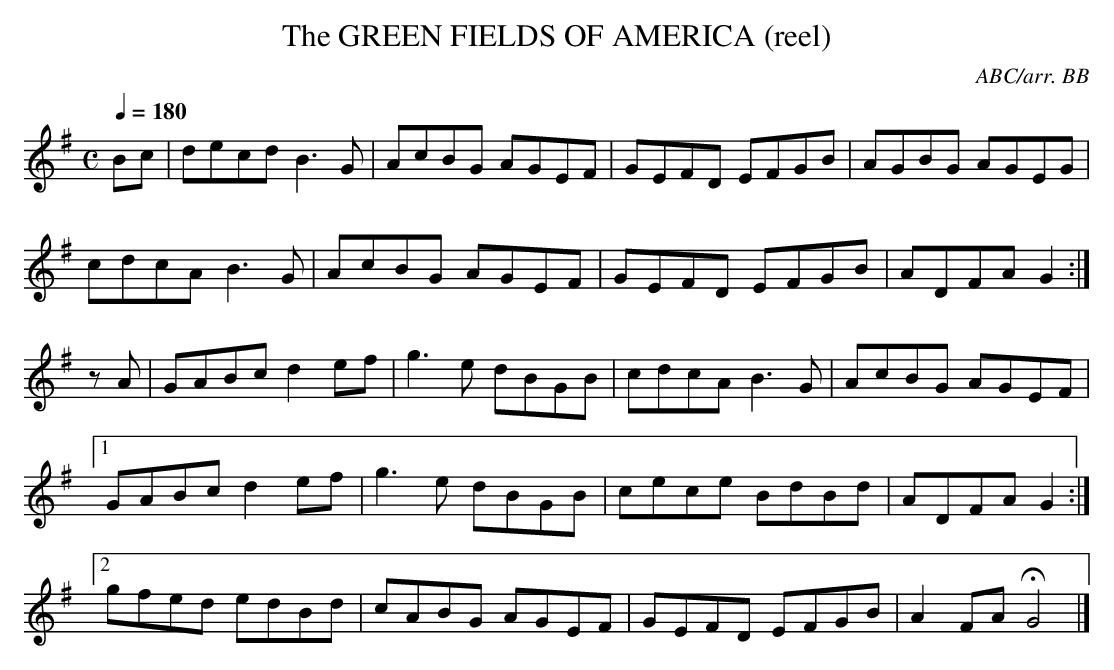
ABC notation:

X:1
T:GREEN FIELDS OF AMERICA (reel), The
C:ABC/arr. BB
M:C
L:1/8
Q:1/4=180
K:G
Bc|decd B3G|AcBG AGEF|GEFD EFGB|AGBG AGEG|
cdcA B3G|AcBG AGEF|GEFD EFGB|ADFA G2:|
zA|GABc d2ef|g3e dBGB|cdcA B3G|AcBG AGEF|
[1 GABc d2ef|g3e dBGB|cece BdBd|ADFA G2:|
[2 gfed edBd|cABG AGEF|GEFD EFGB|A2FA HG4|]
